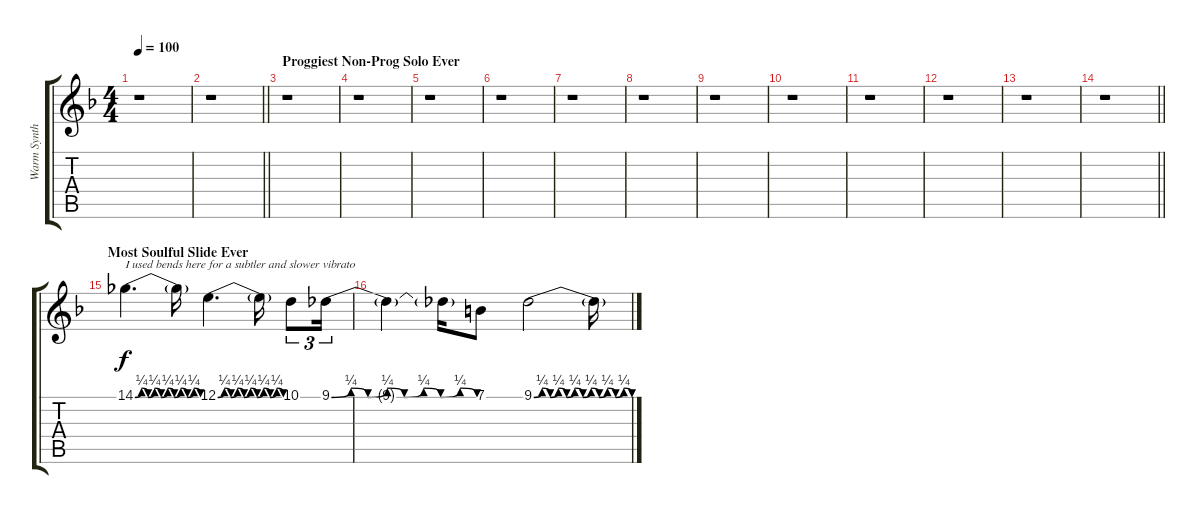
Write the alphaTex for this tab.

\track ("Warm Synth + Flute" "Warm Synth") {instrument pad2warm}
\staff {score tabs}
\tuning (E4 B3 G3 D3 A2 E2) {hide}
\ts (4 4)
\tempo 100
\clef g2
\ks dminor
r.1{dy f} |
\barLineRight lightlight
r.1 |
\section ("" "Proggiest Non-Prog Solo Ever")
r.1 |
r.1 |
r.1 |
r.1 |
r.1 |
r.1 |
r.1 |
r.1 |
r.1 |
r.1 |
r.1 |
\barLineRight lightlight
r.1 |
\section ("" "Most Soulful Slide Ever")
14.1{be (custom 0 0 6 1 12 0 18 1 24 0 30 1 36 0 42 1 48 0 54 1 60 0)}.4{d txt "I used bends here for a subtler and slower vibrato" volume 9 instrument flute} 14.1{t}.16 12.1{be (custom 0 0 6 1 12 0 18 1 24 0 30 1 36 0 42 1 48 0 54 1 60 0)}.4{d} 12.1{t}.16 10.1.8{tu (3 2)} 9.1{be (custom 0 0 8 1 15 0 23 1 30 0 38 1 45 0 53 1 60 0)}.16{tu (3 2)} |
9.1{t}.4 9.1{t}.16 7.1.8 9.1{be (custom 0 0 5 1 10 0 15 1 20 0 25 1 30 0 35 1 40 0 45 1 50 0 55 1 60 0)}.2 9.1{t}.16
